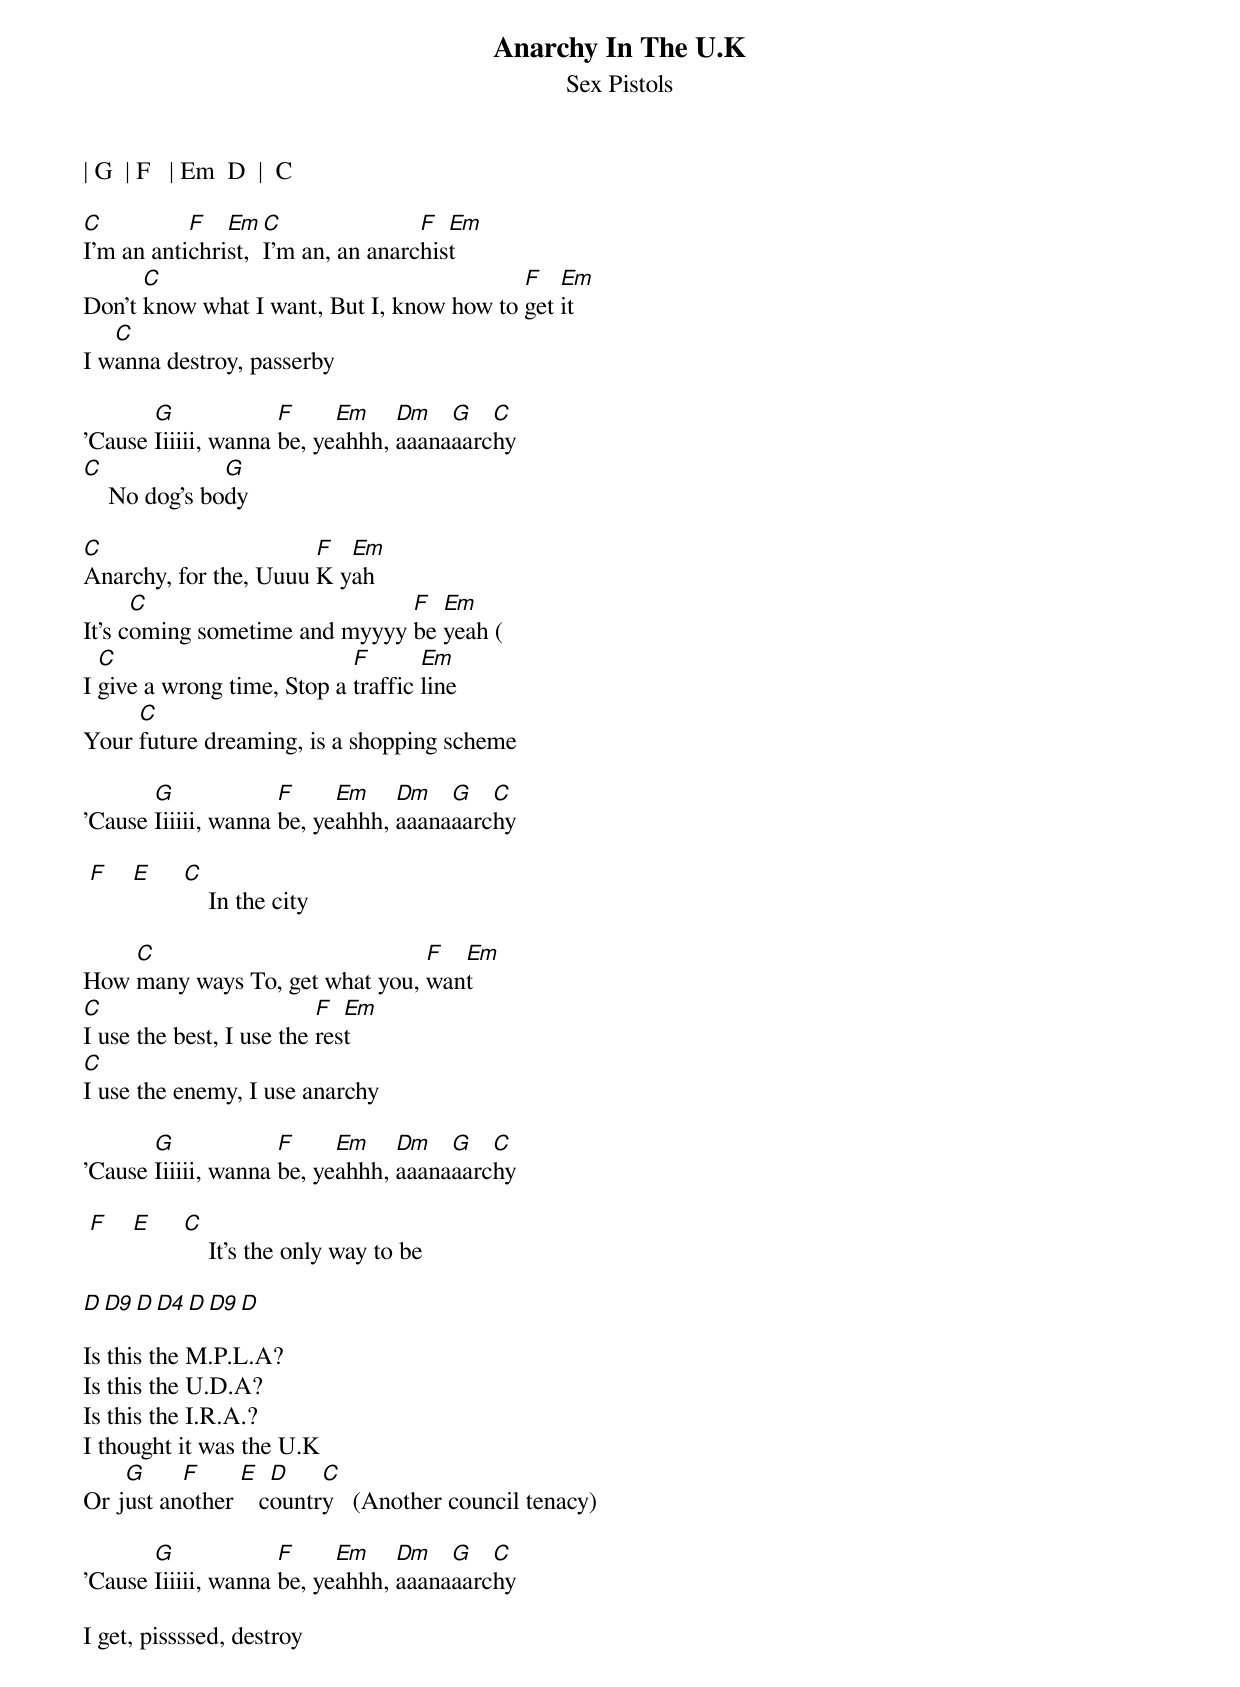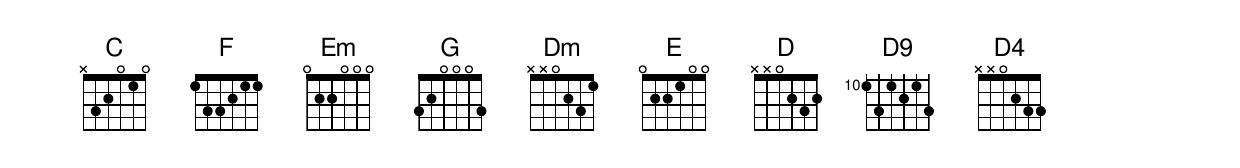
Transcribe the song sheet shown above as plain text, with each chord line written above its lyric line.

Anarchy In The U.K
Sex Pistols

| G  | F   | Em  D  |  C

C          F   Em   C               F  Em
I'm an antichrist,  I'm an, an anarchist
      C                                    F   Em
Don't know what I want, But I, know how to get it
   C
I wanna destroy, passerby

       G             F     Em    Dm   G   C
'Cause Iiiiii, wanna be, yeahhh, aaanaaarchy
C              G
    No dog's body

C                      F  Em
Anarchy, for the, Uuuu K yah
      C                        F  Em
It's coming sometime and myyyy be yeah (
  C                         F       Em
I give a wrong time, Stop a traffic line
     C
Your future dreaming, is a shopping scheme

       G             F     Em    Dm   G   C
'Cause Iiiiii, wanna be, yeahhh, aaanaaarchy

 F   E    C
              In the city

    C                           F  Em
How many ways To, get what you, want
C                         F  Em
I use the best, I use the rest
C
I use the enemy, I use anarchy

       G             F     Em    Dm   G   C
'Cause Iiiiii, wanna be, yeahhh, aaanaaarchy

 F   E    C
              It's the only way to be

D  D9  D  D4  D  D9  D

Is this the M.P.L.A?
Is this the U.D.A?
Is this the I.R.A.?
I thought it was the U.K
    G     F     E   D    C
Or just another    country   (Another council tenacy)

       G             F     Em    Dm   G   C
'Cause Iiiiii, wanna be, yeahhh, aaanaaarchy

I get, pissssed, destroy
